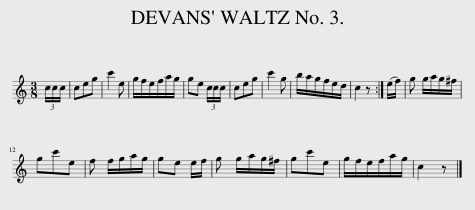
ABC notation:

X:1
L:1/8
M:3/8
I:linebreak $
K:C
V:1 treble
V:1
 (3c/c/c/ | ceg | c'2 e | g/f/e/f/a/g/ | ge (3c/c/c/ | %5
 ceg | c'2 g | b/a/g/f/e/d/ | c2 z :| (e/f/) | %10
 g g/a/g/^f/ |$ gc'e | f f/g/a/g/ | ge e/f/ | g g/a/g/^f/ | %15
 gc'e | g/f/e/f/a/g/ | c2 z |] %18
